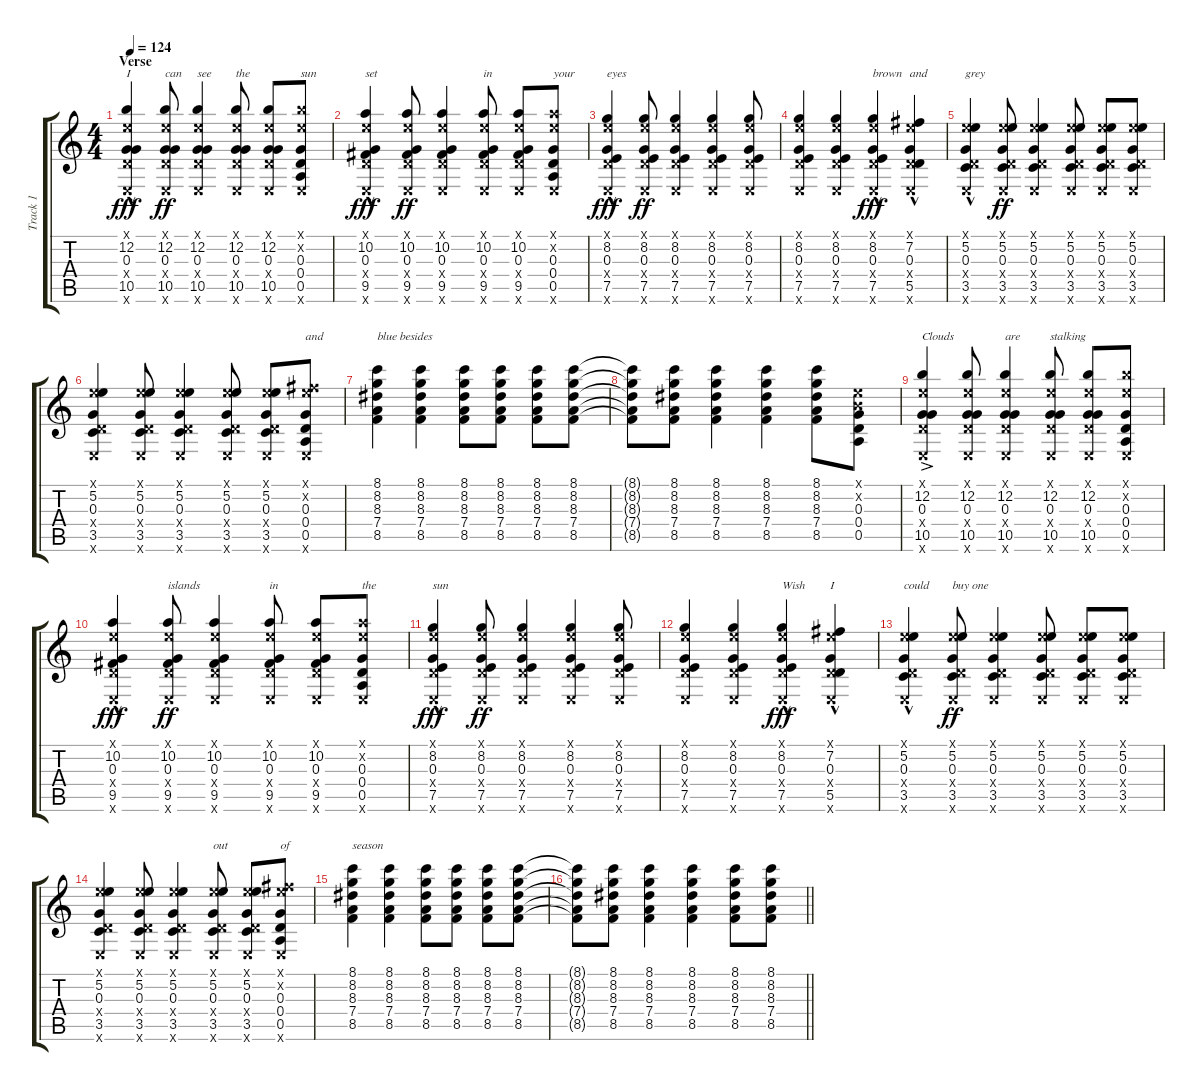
\track ("Track 1" "Track 1") {instrument acousticguitarnylon}
\staff {score tabs}
\tuning (E4 B3 G3 D3 A2 E2) {hide}
\ts (4 4)
\section ("" "Verse")
\tempo 124
\clef g2
\ks c
(0.1{hac x} 12.2{hac} 0.3 0.4{hac x} 10.5{hac} 0.6{hac x}).4{txt "I" dy fff} (0.1{x} 12.2 0.3 0.4{x} 10.5 0.6{x}).8{txt "can" dy ff} (0.1{x} 12.2 0.3 0.4{x} 10.5 0.6{x}).4{txt "see"} (0.1{x} 12.2 0.3 0.4{x} 10.5 0.6{x}).8{txt "the"} (0.1{x} 12.2 0.3 0.4{x} 10.5 0.6{x}).8 (0.1{x} 12.2{x} 0.3 0.4 0.5 0.6{x}).8{txt "sun"} |
(0.1{hac x} 10.2{hac} 0.3{hac} 0.4{hac x} 9.5{hac} 0.6{hac x}).4{txt "set" dy fff} (0.1{x} 10.2 0.3 0.4{x} 9.5 0.6{x}).8{dy ff} (0.1{x} 10.2 0.3 0.4{x} 9.5 0.6{x}).4 (0.1{x} 10.2 0.3 0.4{x} 9.5 0.6{x}).8{txt "in"} (0.1{x} 10.2 0.3 0.4{x} 9.5 0.6{x}).8 (0.1{x} 10.2{x} 0.3 0.4 0.5 0.6{x}).8{txt "your"} |
(0.1{hac x} 8.2{hac} 0.3{hac} 0.4{hac x} 7.5{hac} 0.6{hac x}).4{txt "eyes" dy fff} (0.1{x} 8.2 0.3 0.4{x} 7.5 0.6{x}).8{dy ff} (0.1{x} 8.2 0.3 0.4{x} 7.5 0.6{x}).4 (0.1{x} 8.2 0.3 0.4{x} 7.5 0.6{x}).4 (0.1{x} 8.2 0.3 0.4{x} 7.5 0.6{x}).8 |
(0.1{x} 8.2 0.3 0.4{x} 7.5 0.6{x}).4 (0.1{x} 8.2 0.3 0.4{x} 7.5 0.6{x}).4 (0.1{hac x} 8.2{hac} 0.3{hac} 0.4{hac x} 7.5{hac} 0.6{hac x}).4{txt "brown" dy fff} (0.1{hac x} 7.2{hac} 0.3{hac} 0.4{hac x} 5.5{hac} 0.6{hac x}).4{txt "and"} |
(0.1{hac x} 5.2{hac} 0.3{hac} 0.4{hac x} 3.5{hac} 0.6{hac x}).4{txt "grey"} (0.1{x} 5.2 0.3 0.4{x} 3.5 0.6{x}).8{dy ff} (0.1{x} 5.2 0.3 0.4{x} 3.5 0.6{x}).4 (0.1{x} 5.2 0.3 0.4{x} 3.5 0.6{x}).8 (0.1{x} 5.2 0.3 0.4{x} 3.5 0.6{x}).8 (0.1{x} 5.2 0.3 0.4{x} 3.5 0.6{x}).8 |
(0.1{x} 5.2 0.3 0.4{x} 3.5 0.6{x}).4 (0.1{x} 5.2 0.3 0.4{x} 3.5 0.6{x}).8 (0.1{x} 5.2 0.3 0.4{x} 3.5 0.6{x}).4 (0.1{x} 5.2 0.3 0.4{x} 3.5 0.6{x}).8 (0.1{x} 5.2 0.3 0.4{x} 3.5 0.6{x}).8 (0.1{x} 7.2{x} 0.3 0.4 0.5 0.6{x}).8{txt "and"} |
(8.1 8.2 8.3 7.4 8.5).4{txt "blue besides"} (8.1 8.2 8.3 7.4 8.5).4 (8.1 8.2 8.3 7.4 8.5).8 (8.1 8.2 8.3 7.4 8.5).8 (8.1 8.2 8.3 7.4 8.5).8 (8.1 8.2 8.3 7.4 8.5).8 |
(8.1{t} 8.2{t} 8.3{t} 7.4{t} 8.5{t}).8 (8.1 8.2 8.3 7.4 8.5).8 (8.1 8.2 8.3 7.4 8.5).4 (8.1 8.2 8.3 7.4 8.5).4 (8.1 8.2 8.3 7.4 8.5).8 (0.1{x} 0.2{x} 0.3 0.4 0.5).8 |
(0.1{ac x} 12.2{ac} 0.3{ac} 0.4{ac x} 10.5{ac} 0.6{ac x}).4{txt "Clouds"} (0.1{x} 12.2 0.3 0.4{x} 10.5 0.6{x}).8 (0.1{x} 12.2 0.3 0.4{x} 10.5 0.6{x}).4{txt "are"} (0.1{x} 12.2 0.3 0.4{x} 10.5 0.6{x}).8{txt "stalking"} (0.1{x} 12.2 0.3 0.4{x} 10.5 0.6{x}).8 (0.1{x} 12.2{x} 0.3 0.4 0.5 0.6{x}).8 |
(0.1{hac x} 10.2{hac} 0.3{hac} 0.4{hac x} 9.5{hac} 0.6{hac x}).4{dy fff} (0.1{x} 10.2 0.3 0.4{x} 9.5 0.6{x}).8{txt "islands" dy ff} (0.1{x} 10.2 0.3 0.4{x} 9.5 0.6{x}).4 (0.1{x} 10.2 0.3 0.4{x} 9.5 0.6{x}).8{txt "in "} (0.1{x} 10.2 0.3 0.4{x} 9.5 0.6{x}).8 (0.1{x} 10.2{x} 0.3 0.4 0.5 0.6{x}).8{txt "the"} |
(0.1{hac x} 8.2{hac} 0.3{hac} 0.4{hac x} 7.5{hac} 0.6{hac x}).4{txt "sun" dy fff} (0.1{x} 8.2 0.3 0.4{x} 7.5 0.6{x}).8{dy ff} (0.1{x} 8.2 0.3 0.4{x} 7.5 0.6{x}).4 (0.1{x} 8.2 0.3 0.4{x} 7.5 0.6{x}).4 (0.1{x} 8.2 0.3 0.4{x} 7.5 0.6{x}).8 |
(0.1{x} 8.2 0.3 0.4{x} 7.5 0.6{x}).4 (0.1{x} 8.2 0.3 0.4{x} 7.5 0.6{x}).4 (0.1{hac x} 8.2{hac} 0.3{hac} 0.4{hac x} 7.5{hac} 0.6{hac x}).4{txt "Wish" dy fff} (0.1{hac x} 7.2{hac} 0.3{hac} 0.4{hac x} 5.5{hac} 0.6{hac x}).4{txt "I"} |
(0.1{hac x} 5.2{hac} 0.3{hac} 0.4{hac x} 3.5{hac} 0.6{hac x}).4{txt "could"} (0.1{x} 5.2 0.3 0.4{x} 3.5 0.6{x}).8{txt "buy one" dy ff} (0.1{x} 5.2 0.3 0.4{x} 3.5 0.6{x}).4 (0.1{x} 5.2 0.3 0.4{x} 3.5 0.6{x}).8 (0.1{x} 5.2 0.3 0.4{x} 3.5 0.6{x}).8 (0.1{x} 5.2 0.3 0.4{x} 3.5 0.6{x}).8 |
(0.1{x} 5.2 0.3 0.4{x} 3.5 0.6{x}).4 (0.1{x} 5.2 0.3 0.4{x} 3.5 0.6{x}).8 (0.1{x} 5.2 0.3 0.4{x} 3.5 0.6{x}).4 (0.1{x} 5.2 0.3 0.4{x} 3.5 0.6{x}).8{txt "out"} (0.1{x} 5.2 0.3 0.4{x} 3.5 0.6{x}).8 (0.1{x} 7.2{x} 0.3 0.4 0.5 0.6{x}).8{txt "of"} |
(8.1 8.2 8.3 7.4 8.5).4{txt "season"} (8.1 8.2 8.3 7.4 8.5).4 (8.1 8.2 8.3 7.4 8.5).8 (8.1 8.2 8.3 7.4 8.5).8 (8.1 8.2 8.3 7.4 8.5).8 (8.1 8.2 8.3 7.4 8.5).8 |
\barLineRight lightlight
(8.1{t} 8.2{t} 8.3{t} 7.4{t} 8.5{t}).8 (8.1 8.2 8.3 7.4 8.5).8 (8.1 8.2 8.3 7.4 8.5).4 (8.1 8.2 8.3 7.4 8.5).4 (8.1 8.2 8.3 7.4 8.5).8 (8.1 8.2 8.3 7.4 8.5).8
